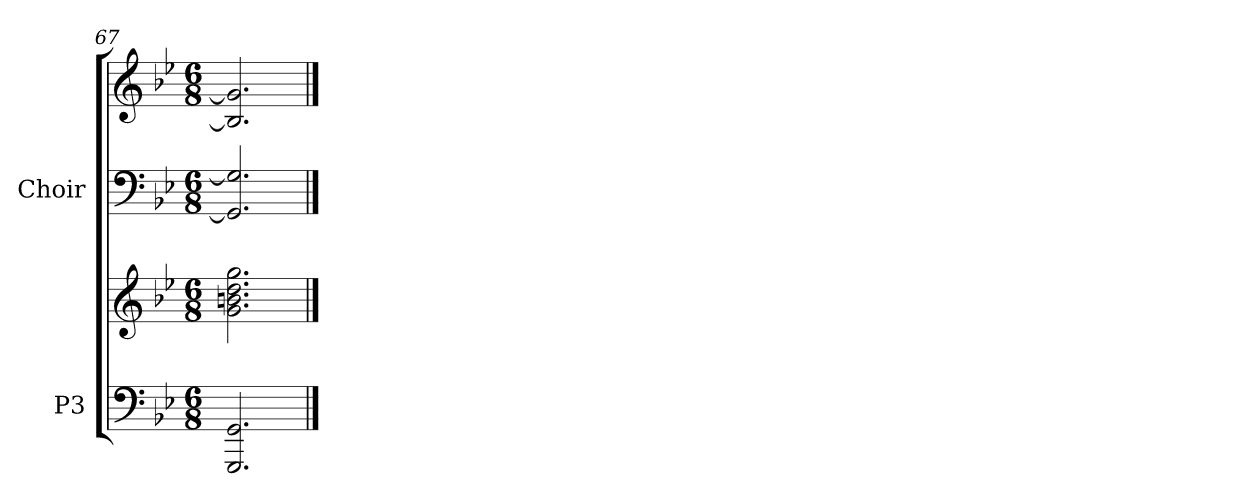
**kern	**kern	**kern	**kern
*part2	*part2	*part1	*part1
*staff4	*staff3	*staff2	*staff1
*I"P3	*	*I"Choir	*
*clefF4	*clefG2	*clefF4	*clefG2
*k[b-e-]	*k[b-e-]	*k[b-e-]	*k[b-e-]
*g:	*g:	*g:	*g:
*M6/8	*M6/8	*M6/8	*M6/8
=67	=67	=67	=67
2.GGGi/ 2.GGi	2.gi\ 2.bni 2.ddi 2.ggi	2.GGi/] 2.Gi]	2.Bni/] 2.gi]
==	==	==	==
*-	*-	*-	*-
